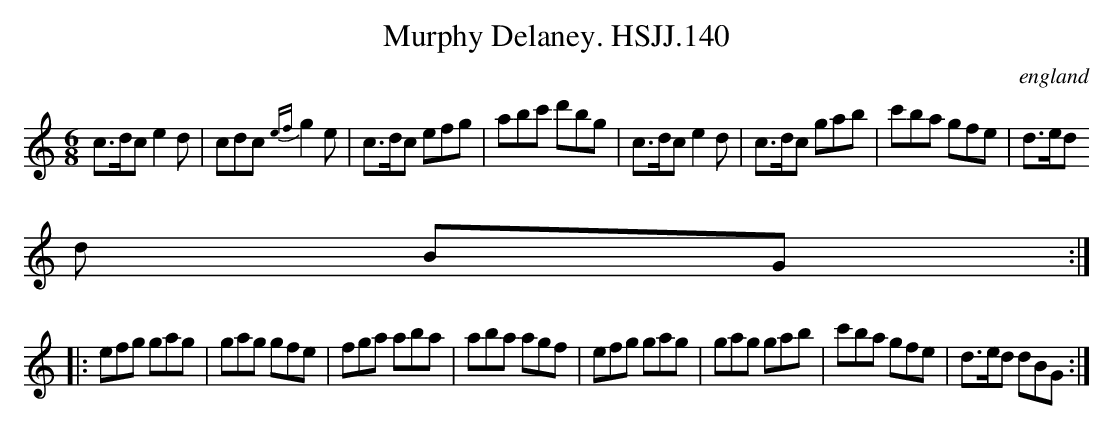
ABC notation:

X:1
T:Murphy Delaney. HSJJ.140
O:england
M:6/8
L:1/8
K:C
c>dce2d|cdc {ef}g2e|c>dc efg|abc' d'bg|c>dc e2d|c>dc gab|c'ba gfe|d>ed
d
BG:|
|:efg gag|gag gfe|fga aba|aba agf|efg gag|gag gab|c'ba gfe|d>ed dBG:|]
